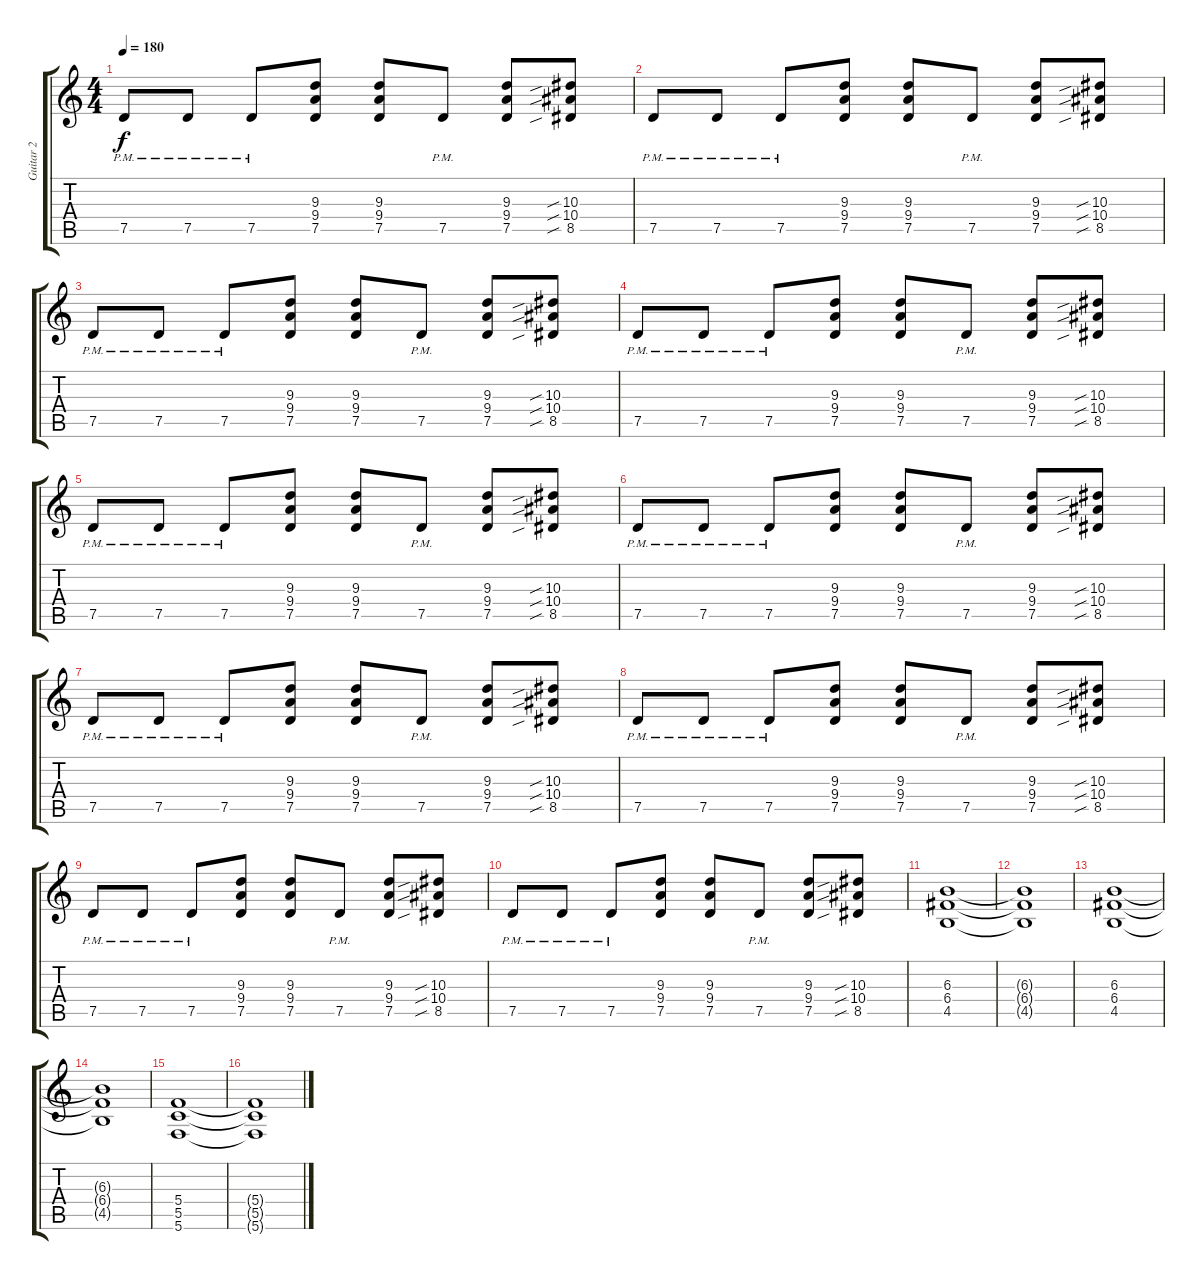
\track ("Guitar 2" "Guitar 2") {instrument overdrivenguitar}
\staff {score tabs}
\tuning (D4 A3 F3 C3 G2 C2) {hide}
\ts (4 4)
\tempo 180
\clef g2
\ks c
7.5{pm}.8{dy f} 7.5{pm}.8 7.5{pm}.8 (9.3 9.4 7.5).8 (9.3 9.4 7.5).8 7.5{pm}.8 (9.3 9.4 7.5).8 (10.3{sib} 10.4{sib} 8.5{sib}).8 |
7.5{pm}.8 7.5{pm}.8 7.5{pm}.8 (9.3 9.4 7.5).8 (9.3 9.4 7.5).8 7.5{pm}.8 (9.3 9.4 7.5).8 (10.3{sib} 10.4{sib} 8.5{sib}).8 |
7.5{pm}.8 7.5{pm}.8 7.5{pm}.8 (9.3 9.4 7.5).8 (9.3 9.4 7.5).8 7.5{pm}.8 (9.3 9.4 7.5).8 (10.3{sib} 10.4{sib} 8.5{sib}).8 |
7.5{pm}.8 7.5{pm}.8 7.5{pm}.8 (9.3 9.4 7.5).8 (9.3 9.4 7.5).8 7.5{pm}.8 (9.3 9.4 7.5).8 (10.3{sib} 10.4{sib} 8.5{sib}).8 |
7.5{pm}.8 7.5{pm}.8 7.5{pm}.8 (9.3 9.4 7.5).8 (9.3 9.4 7.5).8 7.5{pm}.8 (9.3 9.4 7.5).8 (10.3{sib} 10.4{sib} 8.5{sib}).8 |
7.5{pm}.8 7.5{pm}.8 7.5{pm}.8 (9.3 9.4 7.5).8 (9.3 9.4 7.5).8 7.5{pm}.8 (9.3 9.4 7.5).8 (10.3{sib} 10.4{sib} 8.5{sib}).8 |
7.5{pm}.8 7.5{pm}.8 7.5{pm}.8 (9.3 9.4 7.5).8 (9.3 9.4 7.5).8 7.5{pm}.8 (9.3 9.4 7.5).8 (10.3{sib} 10.4{sib} 8.5{sib}).8 |
7.5{pm}.8 7.5{pm}.8 7.5{pm}.8 (9.3 9.4 7.5).8 (9.3 9.4 7.5).8 7.5{pm}.8 (9.3 9.4 7.5).8 (10.3{sib} 10.4{sib} 8.5{sib}).8 |
7.5{pm}.8 7.5{pm}.8 7.5{pm}.8 (9.3 9.4 7.5).8 (9.3 9.4 7.5).8 7.5{pm}.8 (9.3 9.4 7.5).8 (10.3{sib} 10.4{sib} 8.5{sib}).8 |
7.5{pm}.8 7.5{pm}.8 7.5{pm}.8 (9.3 9.4 7.5).8 (9.3 9.4 7.5).8 7.5{pm}.8 (9.3 9.4 7.5).8 (10.3{sib} 10.4{sib} 8.5{sib}).8 |
(6.3 6.4 4.5).1 |
(6.3{t} 6.4{t} 4.5{t}).1 |
(6.3 6.4 4.5).1 |
(6.3{t} 6.4{t} 4.5{t}).1 |
(5.4 5.5 5.6).1 |
(5.4{t} 5.5{t} 5.6{t}).1
